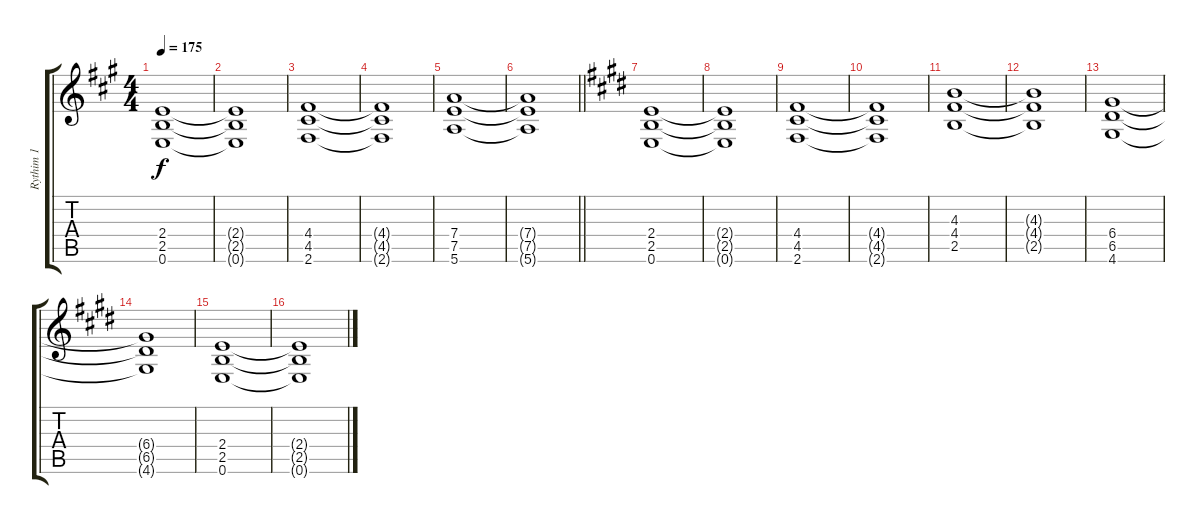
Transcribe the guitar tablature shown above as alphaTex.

\track ("Rythim 1" "Rythim 1") {instrument overdrivenguitar}
\staff {score tabs}
\tuning (E4 B3 G3 D3 A2 E2) {hide}
\ts (4 4)
\tempo 175
\clef g2
\ks f#minor
(2.4 2.5 0.6).1{dy f} |
(2.4{t} 2.5{t} 0.6{t}).1 |
(4.4 4.5 2.6).1 |
(4.4{t} 4.5{t} 2.6{t}).1 |
(7.4 7.5 5.6).1 |
\barLineRight lightlight
(7.4{t} 7.5{t} 5.6{t}).1 |
\ks e
(2.4 2.5 0.6).1{volume 16} |
(2.4{t} 2.5{t} 0.6{t}).1 |
(4.4 4.5 2.6).1 |
(4.4{t} 4.5{t} 2.6{t}).1 |
(4.3 4.4 2.5).1 |
(4.3{t} 4.4{t} 2.5{t}).1 |
(6.4 6.5 4.6).1 |
(6.4{t} 6.5{t} 4.6{t}).1 |
(2.4 2.5 0.6).1 |
(2.4{t} 2.5{t} 0.6{t}).1
